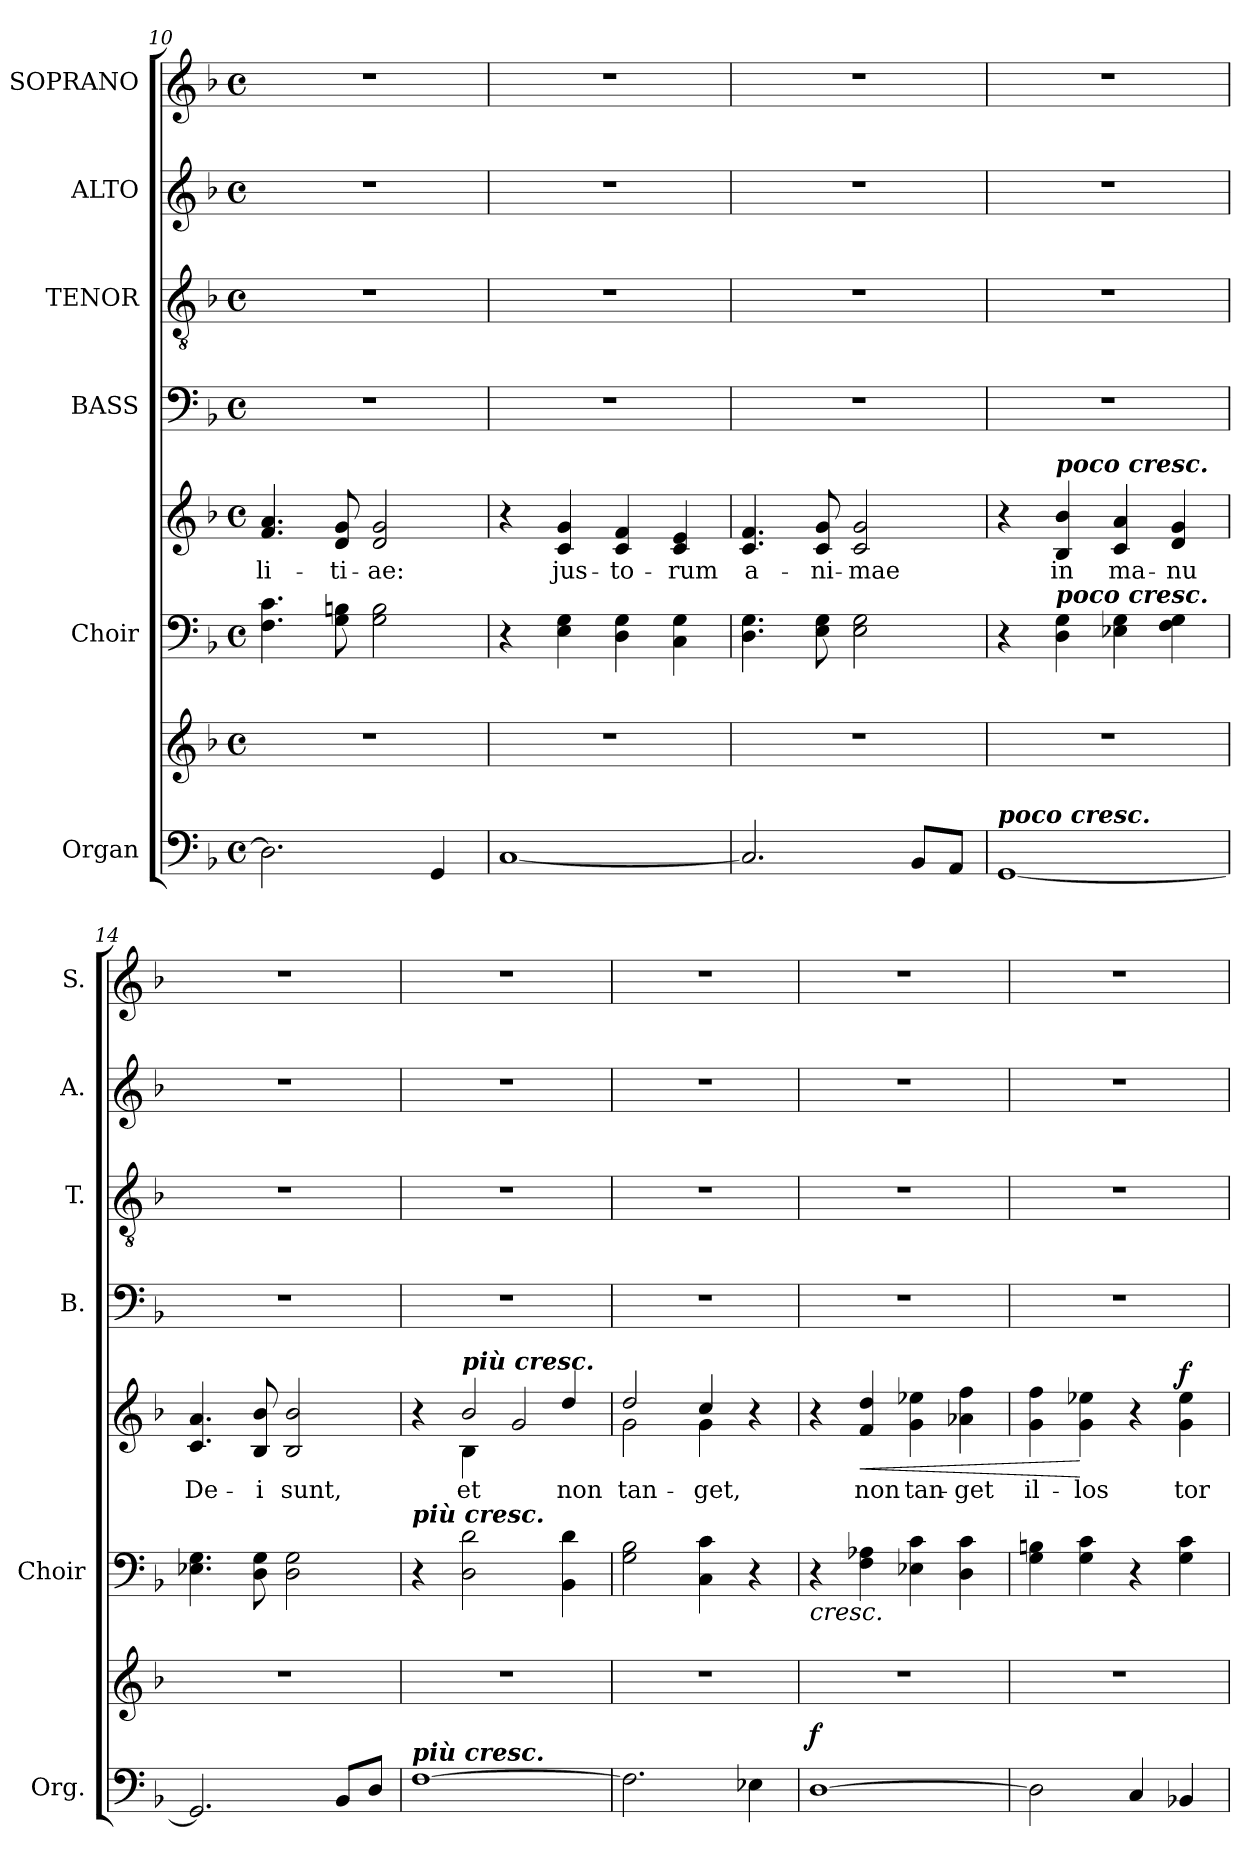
**kern	**kern	**dynam	**kern	**kern	**text	**dynam	**kern	**kern	**kern	**kern
*part6	*part6	*part6	*part5	*part5	*part5	*part5	*part4	*part3	*part2	*part1
*staff8	*staff7	*staff7/8	*staff6	*staff5	*staff5	*staff5/6	*staff4	*staff3	*staff2	*staff1
*I"Organ	*	*	*I"Choir	*	*	*	*I"BASS	*I"TENOR	*I"ALTO	*I"SOPRANO
*I'Org.	*	*	*I'Choir	*	*	*	*I'B.	*I'T.	*I'A.	*I'S.
!!LO:LB:g=z
*clefF4	*clefG2	*	*clefF4	*clefG2	*	*	*clefF4	*clefGv2	*clefG2	*clefG2
*	*	*	*	*	*	*	*	*ITrd7c12	*	*
*k[b-]	*k[b-]	*	*k[b-]	*k[b-]	*	*	*k[b-]	*k[b-]	*k[b-]	*k[b-]
*F:	*F:	*	*F:	*F:	*	*	*F:	*F:	*F:	*F:
*M4/4	*M4/4	*	*M4/4	*M4/4	*	*	*M4/4	*M4/4	*M4/4	*M4/4
*met(c)	*met(c)	*	*met(c)	*met(c)	*	*	*met(c)	*met(c)	*met(c)	*met(c)
=10	=10	=10	=10	=10	=10	=10	=10	=10	=10	=10
!	!	!	!	!	!LO:LY:b:color=#000000	!	!	!	!	!
2.Di\]	1r	.	4.Fi\ 4.ci	4.fi/ 4.ai	-li-	.	1r	1r	1r	1r
!	!	!	!	!	!LO:LY:b:color=#000000	!	!	!	!	!
.	.	.	8Gi\ 8Bni	8di/ 8gi	-ti-	.	.	.	.	.
!	!	!	!	!	!LO:LY:b:color=#000000	!	!	!	!	!
.	.	.	2Gi\ 2Bi	2di/ 2gi	-ae:	.	.	.	.	.
4GGi/	.	.	.	.	.	.	.	.	.	.
=11	=11	=11	=11	=11	=11	=11	=11	=11	=11	=11
[1Ci	1r	.	4r	4r	.	.	1r	1r	1r	1r
!	!	!	!	!	!LO:LY:b:color=#000000	!	!	!	!	!
.	.	.	4Ei\ 4Gi	4ci/ 4gi	jus-	.	.	.	.	.
!	!	!	!	!	!LO:LY:b:color=#000000	!	!	!	!	!
.	.	.	4Di\ 4Gi	4ci/ 4fi	-to-	.	.	.	.	.
!	!	!	!	!	!LO:LY:b:color=#000000	!	!	!	!	!
.	.	.	4Ci\ 4Gi	4ci/ 4ei	-rum	.	.	.	.	.
=12	=12	=12	=12	=12	=12	=12	=12	=12	=12	=12
!	!	!	!	!	!LO:LY:b:color=#000000	!	!	!	!	!
2.Ci/]	1r	.	4.Di\ 4.Gi	4.ci/ 4.fi	a-	.	1r	1r	1r	1r
!	!	!	!	!	!LO:LY:b:color=#000000	!	!	!	!	!
.	.	.	8Ei\ 8Gi	8ci/ 8gi	-ni-	.	.	.	.	.
!	!	!	!	!	!LO:LY:b:color=#000000	!	!	!	!	!
.	.	.	2Ei\ 2Gi	2ci/ 2gi	-mae	.	.	.	.	.
8BB-i/L	.	.	.	.	.	.	.	.	.	.
8AAi/J	.	.	.	.	.	.	.	.	.	.
=13	=13	=13	=13	=13	=13	=13	=13	=13	=13	=13
!LO:TX:a:Bi:t=poco cresc.	!	!	!	!	!	!	!	!	!	!
[1GGi	1r	.	4r	4r	.	.	1r	1r	1r	1r
!	!	!	!	!LO:TX:a:Bi:t=poco cresc.	!	!	!	!	!	!
!	!	!	!LO:TX:a:Bi:t=poco cresc.	!	!	!	!	!	!	!
!	!	!	!	!	!LO:LY:b:color=#000000	!	!	!	!	!
.	.	.	4Di\ 4Gi	4B-i/ 4b-i	in	.	.	.	.	.
!	!	!	!	!	!LO:LY:b:color=#000000	!	!	!	!	!
.	.	.	4E-Xi\ 4Gi	4ci/ 4ai	ma-	.	.	.	.	.
!	!	!	!	!	!LO:LY:b:color=#000000	!	!	!	!	!
.	.	.	4Fi\ 4Gi	4di/ 4gi	-nu	.	.	.	.	.
=14	=14	=14	=14	=14	=14	=14	=14	=14	=14	=14
!	!	!	!	!	!LO:LY:b:color=#000000	!	!	!	!	!
2.GGi/]	1r	.	4.E-Xi\ 4.Gi	4.ci/ 4.ai	De-	.	1r	1r	1r	1r
!	!	!	!	!	!LO:LY:b:color=#000000	!	!	!	!	!
.	.	.	8Di\ 8Gi	8B-i/ 8b-i	-i	.	.	.	.	.
!	!	!	!	!	!LO:LY:b:color=#000000	!	!	!	!	!
.	.	.	2Di\ 2Gi	2B-i/ 2b-i	sunt,	.	.	.	.	.
8BB-i/L	.	.	.	.	.	.	.	.	.	.
8Di/J	.	.	.	.	.	.	.	.	.	.
=15	=15	=15	=15	=15	=15	=15	=15	=15	=15	=15
*	*	*	*	*^	*	*	*	*	*	*
!	!	!	!LO:TX:a:Bi:t=più cresc.	!	!	!	!	!	!	!	!
!LO:TX:a:Bi:t=più cresc.	!	!	!	!	!	!	!	!	!	!	!
[1Fi	1r	.	4r	4r	4ryy	.	.	1r	1r	1r	1r
!	!	!	!	!LO:TX:a:Bi:t=più cresc.	!	!	!	!	!	!	!
!	!	!	!	!	!	!LO:LY:b:color=#000000	!	!	!	!	!
.	.	.	2Di\ 2di	2b-i/	4B-i\	et	.	.	.	.	.
.	.	.	.	.	2gi/	.	.	.	.	.	.
!	!	!	!	!	!	!LO:LY:b:color=#000000	!	!	!	!	!
.	.	.	4BB-i\ 4di	4ddi/	.	non	.	.	.	.	.
=16	=16	=16	=16	=16	=16	=16	=16	=16	=16	=16	=16
!	!	!	!	!	!	!LO:LY:b:color=#000000	!	!	!	!	!
2.Fi\]	1r	.	2Gi\ 2B-i	2ddi/	2gi\	tan-	.	1r	1r	1r	1r
!	!	!	!	!	!	!LO:LY:b:color=#000000	!	!	!	!	!
.	.	.	4Ci\ 4ci	4cci/	4gi\	-get,	.	.	.	.	.
4E-Xi\	.	.	4r	4r	4ryy	.	.	.	.	.	.
=17	=17	=17	=17	=17	=17	=17	=17	=17	=17	=17	=17
!	!	!	!	!	!	!	!LO:HP:b=2	!	!	!	!
*	*	*	*	*v	*v	*	*	*	*	*	*
[1Di	1r	f	4r	4r	.	<	1r	1r	1r	1r
!	!	!	!	!	!LO:LY:b:color=#000000	!LO:HP:b	!	!	!	!
.	.	.	4Fi\ 4A-Xi	4fi/ 4ddi	non	<	.	.	.	.
!	!	!	!	!	!LO:LY:b:color=#000000	!	!	!	!	!
.	.	.	4E-Xi\ 4ci	4gi\ 4ee-Xi	tan-	.	.	.	.	.
!	!	!	!	!	!LO:LY:b:color=#000000	!	!	!	!	!
.	.	.	4Di\ 4ci	4a-Xi\ 4ffi	-get	.	.	.	.	.
=18	=18	=18	=18	=18	=18	=18	=18	=18	=18	=18
!	!	!	!	!	!LO:LY:b:color=#000000	!	!	!	!	!
2Di\]	1r	.	4Gi\ 4Bni	4gi\ 4ffi	il-	.	1r	1r	1r	1r
!	!	!	!	!	!LO:LY:b:color=#000000	!	!	!	!	!
.	.	.	4Gi\ 4ci	4gi\ 4ee-Xi	-los	[	.	.	.	.
4Ci/	.	.	4r	4r	.	.	.	.	.	.
!	!	!	!	!	!LO:LY:b:color=#000000	!	!	!	!	!
4BB-Xi/	.	.	4Gi\ 4ci	4gi\ 4ee-i	tor-	f	.	.	.	.
.	.	.	.	.	.	[	.	.	.	.
=	=	=	=	=	=	=	=	=	=	=
*-	*-	*-	*-	*-	*-	*-	*-	*-	*-	*-
